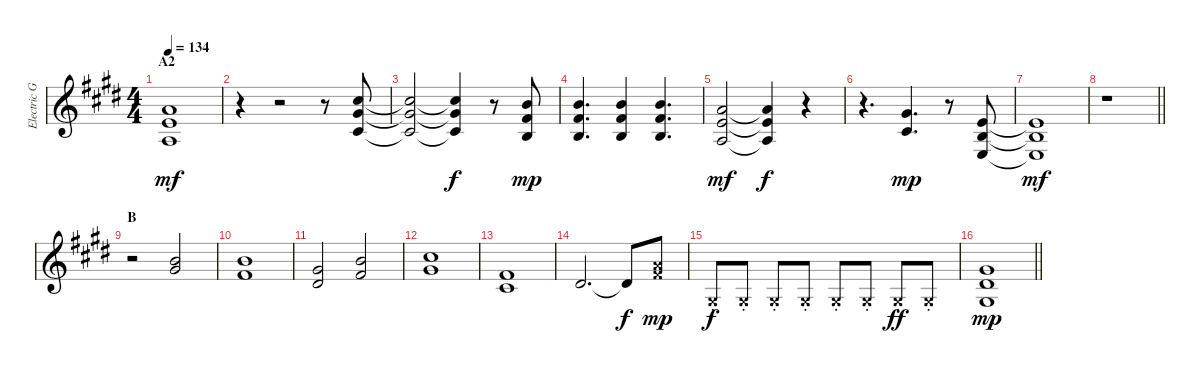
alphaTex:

\track ("Electric Guitar 2" "Electric G") {instrument distortionguitar}
\staff {score}
\tuning (E4 B3 G3 D3 A2 E2) {hide}
\ts (4 4)
\section ("" "A2")
\tempo 134
\clef g2
\ks e
(2.3 2.4 0.5).1{bd 120 dy mf volume 7} |
r.4{volume 13} r.2 r.8 (6.3 6.4 4.5).8{bd 480 volume 7} |
(6.3{t} 6.4{t} 4.5{t}).2 (6.3{t} 6.4{t} 4.5{t}).4{dy f} r.8 (4.3 4.4 2.5).8{bd 480 dy mp volume 13} |
(4.3 4.4 2.5).4{d} (4.3 4.4 2.5).4 (4.3 4.4 2.5).4{d} |
(2.3 2.4 0.5).2{dy mf volume 7} (2.3{t} 2.4{t} 0.5{t}).4{dy f} r.4 |
r.4{d} (6.4 4.5).4{d dy mp volume 13} r.8 (2.4 2.5 0.6).8{bd 480 volume 7} |
(2.4{t} 2.5{t} 0.6{t}).1{dy mf} |
\barLineRight lightlight
r.1 |
\section ("" "B")
r.2{instrument electricguitarclean} (0.2 1.3).2 |
(4.3 4.4).1 |
(1.3 1.4).2 (4.3 4.4).2 |
(2.2 1.3).1 |
(4.4 4.5).1 |
1.4.2{d volume 10 instrument distortionguitar} 1.4{t}.8{dy f} (2.3{x} 4.4{x}).8{dy mp} |
4.6{st x}.8{dy f volume 13} 4.6{st x}.8 4.6{st x}.8 4.6{st x}.8 4.6{st x}.8 4.6{st x}.8 4.6{st x}.8{dy ff} 4.6{st x}.8 |
\barLineRight lightlight
(6.4 6.5 4.6).1{dy mp}
